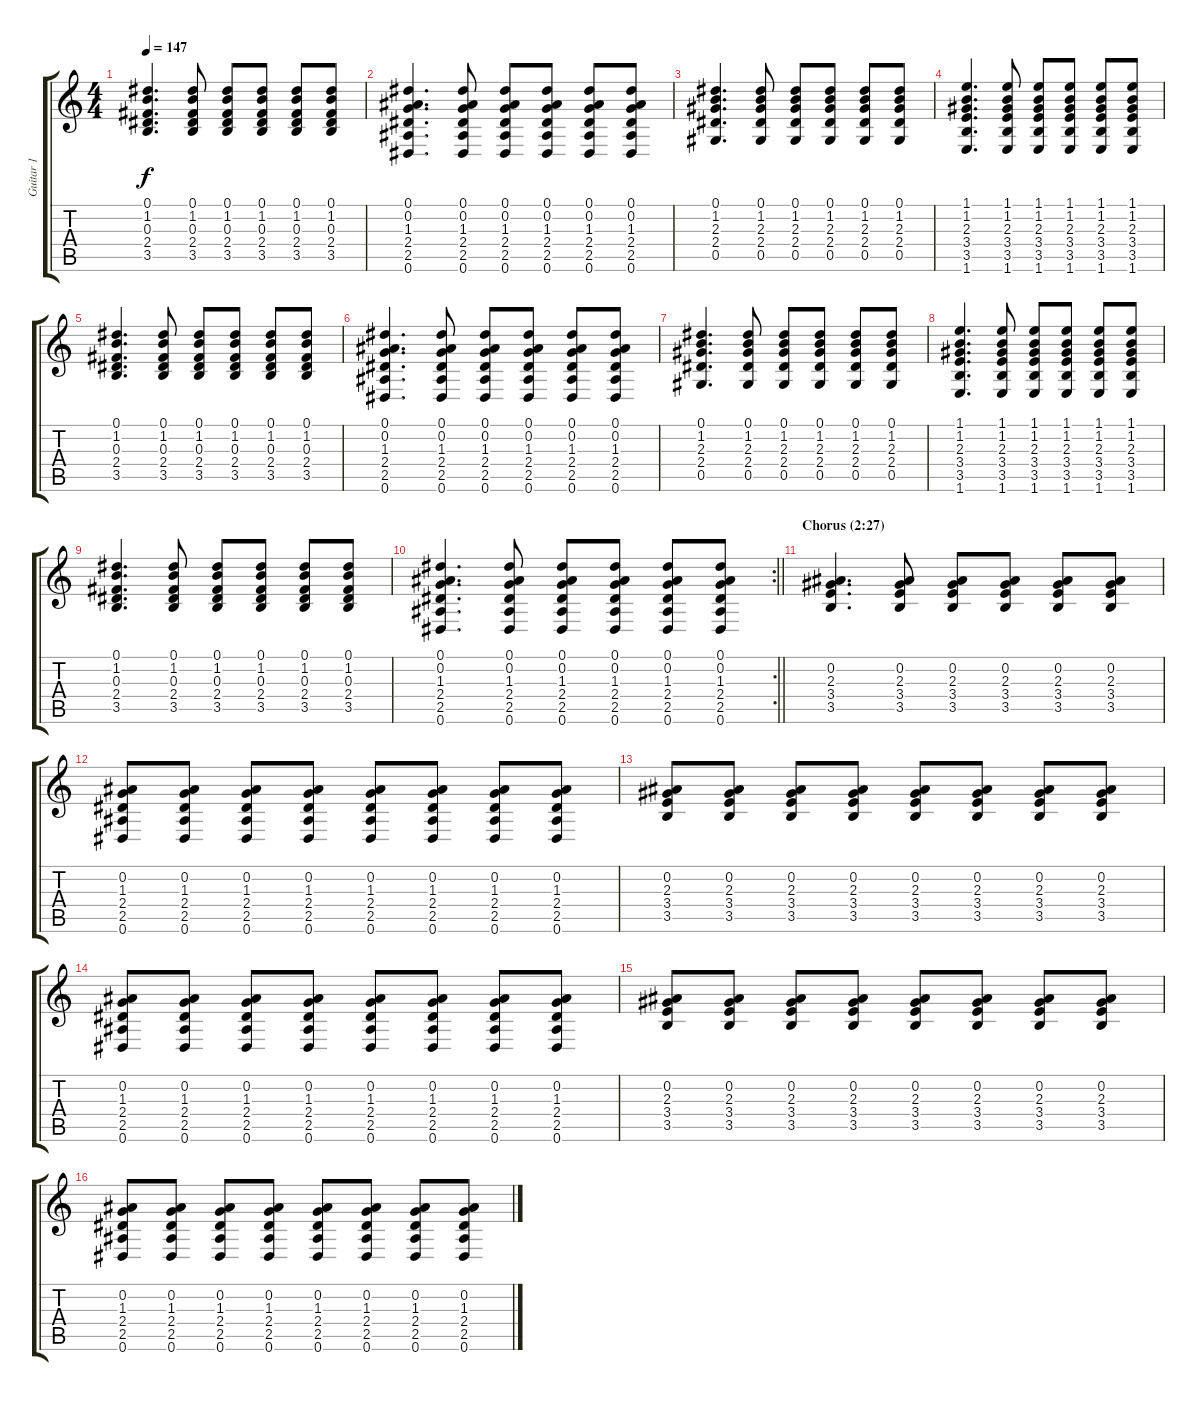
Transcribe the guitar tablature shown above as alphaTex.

\track ("Guitar 1 " "Guitar 1 ") {instrument acousticguitarsteel}
\staff {score tabs}
\tuning (Eb4 Bb3 Gb3 Db3 Ab2 Eb2) {hide}
\ts (4 4)
\tempo 147
\clef g2
\ks c
(0.1 1.2 0.3 2.4 3.5).4{d dy f} (0.1 1.2 0.3 2.4 3.5).8 (0.1 1.2 0.3 2.4 3.5).8 (0.1 1.2 0.3 2.4 3.5).8 (0.1 1.2 0.3 2.4 3.5).8 (0.1 1.2 0.3 2.4 3.5).8 |
(0.1 0.2 1.3 2.4 2.5 0.6).4{d} (0.1 0.2 1.3 2.4 2.5 0.6).8 (0.1 0.2 1.3 2.4 2.5 0.6).8 (0.1 0.2 1.3 2.4 2.5 0.6).8 (0.1 0.2 1.3 2.4 2.5 0.6).8 (0.1 0.2 1.3 2.4 2.5 0.6).8 |
(0.1 1.2 2.3 2.4 0.5).4{d} (0.1 1.2 2.3 2.4 0.5).8 (0.1 1.2 2.3 2.4 0.5).8 (0.1 1.2 2.3 2.4 0.5).8 (0.1 1.2 2.3 2.4 0.5).8 (0.1 1.2 2.3 2.4 0.5).8 |
(1.1 1.2 2.3 3.4 3.5 1.6).4{d} (1.1 1.2 2.3 3.4 3.5 1.6).8 (1.1 1.2 2.3 3.4 3.5 1.6).8 (1.1 1.2 2.3 3.4 3.5 1.6).8 (1.1 1.2 2.3 3.4 3.5 1.6).8 (1.1 1.2 2.3 3.4 3.5 1.6).8 |
(0.1 1.2 0.3 2.4 3.5).4{d} (0.1 1.2 0.3 2.4 3.5).8 (0.1 1.2 0.3 2.4 3.5).8 (0.1 1.2 0.3 2.4 3.5).8 (0.1 1.2 0.3 2.4 3.5).8 (0.1 1.2 0.3 2.4 3.5).8 |
(0.1 0.2 1.3 2.4 2.5 0.6).4{d} (0.1 0.2 1.3 2.4 2.5 0.6).8 (0.1 0.2 1.3 2.4 2.5 0.6).8 (0.1 0.2 1.3 2.4 2.5 0.6).8 (0.1 0.2 1.3 2.4 2.5 0.6).8 (0.1 0.2 1.3 2.4 2.5 0.6).8 |
(0.1 1.2 2.3 2.4 0.5).4{d} (0.1 1.2 2.3 2.4 0.5).8 (0.1 1.2 2.3 2.4 0.5).8 (0.1 1.2 2.3 2.4 0.5).8 (0.1 1.2 2.3 2.4 0.5).8 (0.1 1.2 2.3 2.4 0.5).8 |
(1.1 1.2 2.3 3.4 3.5 1.6).4{d} (1.1 1.2 2.3 3.4 3.5 1.6).8 (1.1 1.2 2.3 3.4 3.5 1.6).8 (1.1 1.2 2.3 3.4 3.5 1.6).8 (1.1 1.2 2.3 3.4 3.5 1.6).8 (1.1 1.2 2.3 3.4 3.5 1.6).8 |
(0.1 1.2 0.3 2.4 3.5).4{d} (0.1 1.2 0.3 2.4 3.5).8 (0.1 1.2 0.3 2.4 3.5).8 (0.1 1.2 0.3 2.4 3.5).8 (0.1 1.2 0.3 2.4 3.5).8 (0.1 1.2 0.3 2.4 3.5).8 |
\rc 2
\barLineRight lightlight
(0.1 0.2 1.3 2.4 2.5 0.6).4{d} (0.1 0.2 1.3 2.4 2.5 0.6).8 (0.1 0.2 1.3 2.4 2.5 0.6).8 (0.1 0.2 1.3 2.4 2.5 0.6).8 (0.1 0.2 1.3 2.4 2.5 0.6).8 (0.1 0.2 1.3 2.4 2.5 0.6).8 |
\section ("" "Chorus (2:27)")
(0.2 2.3 3.4 3.5).4{d} (0.2 2.3 3.4 3.5).8 (0.2 2.3 3.4 3.5).8 (0.2 2.3 3.4 3.5).8 (0.2 2.3 3.4 3.5).8 (0.2 2.3 3.4 3.5).8 |
(0.2 1.3 2.4 2.5 0.6).8 (0.2 1.3 2.4 2.5 0.6).8 (0.2 1.3 2.4 2.5 0.6).8 (0.2 1.3 2.4 2.5 0.6).8 (0.2 1.3 2.4 2.5 0.6).8 (0.2 1.3 2.4 2.5 0.6).8 (0.2 1.3 2.4 2.5 0.6).8 (0.2 1.3 2.4 2.5 0.6).8 |
(0.2 2.3 3.4 3.5).8 (0.2 2.3 3.4 3.5).8 (0.2 2.3 3.4 3.5).8 (0.2 2.3 3.4 3.5).8 (0.2 2.3 3.4 3.5).8 (0.2 2.3 3.4 3.5).8 (0.2 2.3 3.4 3.5).8 (0.2 2.3 3.4 3.5).8 |
(0.2 1.3 2.4 2.5 0.6).8 (0.2 1.3 2.4 2.5 0.6).8 (0.2 1.3 2.4 2.5 0.6).8 (0.2 1.3 2.4 2.5 0.6).8 (0.2 1.3 2.4 2.5 0.6).8 (0.2 1.3 2.4 2.5 0.6).8 (0.2 1.3 2.4 2.5 0.6).8 (0.2 1.3 2.4 2.5 0.6).8 |
(0.2 2.3 3.4 3.5).8 (0.2 2.3 3.4 3.5).8 (0.2 2.3 3.4 3.5).8 (0.2 2.3 3.4 3.5).8 (0.2 2.3 3.4 3.5).8 (0.2 2.3 3.4 3.5).8 (0.2 2.3 3.4 3.5).8 (0.2 2.3 3.4 3.5).8 |
(0.2 1.3 2.4 2.5 0.6).8 (0.2 1.3 2.4 2.5 0.6).8 (0.2 1.3 2.4 2.5 0.6).8 (0.2 1.3 2.4 2.5 0.6).8 (0.2 1.3 2.4 2.5 0.6).8 (0.2 1.3 2.4 2.5 0.6).8 (0.2 1.3 2.4 2.5 0.6).8 (0.2 1.3 2.4 2.5 0.6).8
